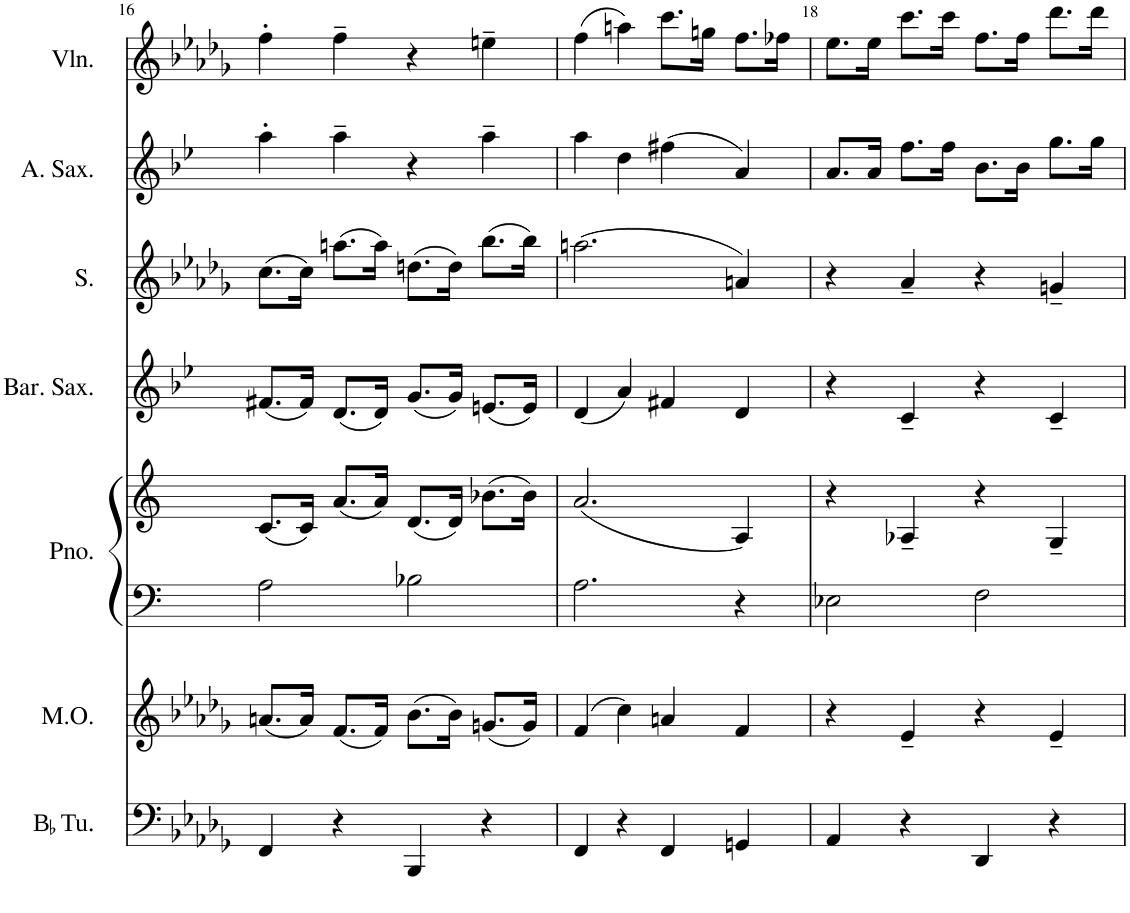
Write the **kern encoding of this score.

**kern	**kern	**kern	**kern	**kern	**kern	**kern	**kern
*part7	*part6	*part5	*part5	*part4	*part3	*part2	*part1
*staff8	*staff7	*staff6	*staff5	*staff4	*staff3	*staff2	*staff1
*I"BaccidentalFlat Tuba	*I"Mouth Organ	*I"Piano	*	*I"Baritone Saxophone	*I"Soprano	*I"Alto Saxophone	*I"Violin
*I'BaccidentalFlat Tu.	*I'M.O.	*I'Pno.	*	*I'Bar. Sax.	*I'S.	*I'A. Sax.	*I'Vln.
!!LO:PB:g=z
*clefF4	*clefG2	*clefF4	*clefG2	*clefG2	*clefG2	*clefG2	*clefG2
*	*Trd7c12	*	*	*Trd5c9	*Trd7c12	*Trd5c9	*Trd7c12
*k[b-e-a-d-g-]	*k[b-e-a-d-g-]	*k[]	*k[]	*k[b-e-]	*k[b-e-a-d-g-]	*k[b-e-]	*k[b-e-a-d-g-]
*M4/4	*M4/4	*M4/4	*M4/4	*M4/4	*M4/4	*M4/4	*M4/4
=16	=16	=16	=16	=16	=16	=16	=16
4FF/	(8.an/L	2A\	(8.c/L	(8.f#X/L	(8.cc\L	4aa'\	4ff'\
.	16a/Jk)	.	16c/Jk)	16f#/Jk)	16cc\Jk)	.	.
4r	(8.f/L	.	(8.a/L	(8.d/L	(8.aan\L	4aa~\	4ff~\
.	16f/Jk)	.	16a/Jk)	16d/Jk)	16aa\Jk)	.	.
4BBB-/	(8.b-\L	2B-X\	(8.d/L	(8.g/L	(8.ddn\L	4r	4r
.	16b-\Jk)	.	16d/Jk)	16g/Jk)	16dd\Jk)	.	.
4r	(8.gn/L	.	(8.b-X\L	(8.en/L	(8.bb-\L	4aa~\	4een~\
.	16g/Jk)	.	16b-\Jk)	16e/Jk)	16bb-\Jk)	.	.
=17	=17	=17	=17	=17	=17	=17	=17
4FF/	(4f/	2.A\	(2.a/	(4d/	(2.aan\	4aa\	(4ff\
4r	4cc\)	.	.	4a/)	.	4dd\	4aan\)
4FF/	4an/	.	.	4f#X/	.	(4ff#X\	8.ccc\L
.	.	.	.	.	.	.	16ggn\Jk
4GGn/	4f/	4r	4A/)	4d/	4an/)	4a/)	8.ff\L
.	.	.	.	.	.	.	16ff-X\Jk
=18	=18	=18	=18	=18	=18	=18	=18
4AA-/	4r	2E-X\	4r	4r	4r	8.a/L	8.ee-\L
.	.	.	.	.	.	16a/Jk	16ee-\Jk
4r	4e-~/	.	4A-X~/	4c~/	4a-~/	8.ff\L	8.ccc\L
.	.	.	.	.	.	16ff\Jk	16ccc\Jk
4DD-/	4r	2F\	4r	4r	4r	8.b-\L	8.ff\L
.	.	.	.	.	.	16b-\Jk	16ff\Jk
4r	4e-~/	.	4G~/	4c~/	4gn~/	8.gg\L	8.ddd-\L
.	.	.	.	.	.	16gg\Jk	16ddd-\Jk
=	=	=	=	=	=	=	=
*-	*-	*-	*-	*-	*-	*-	*-
